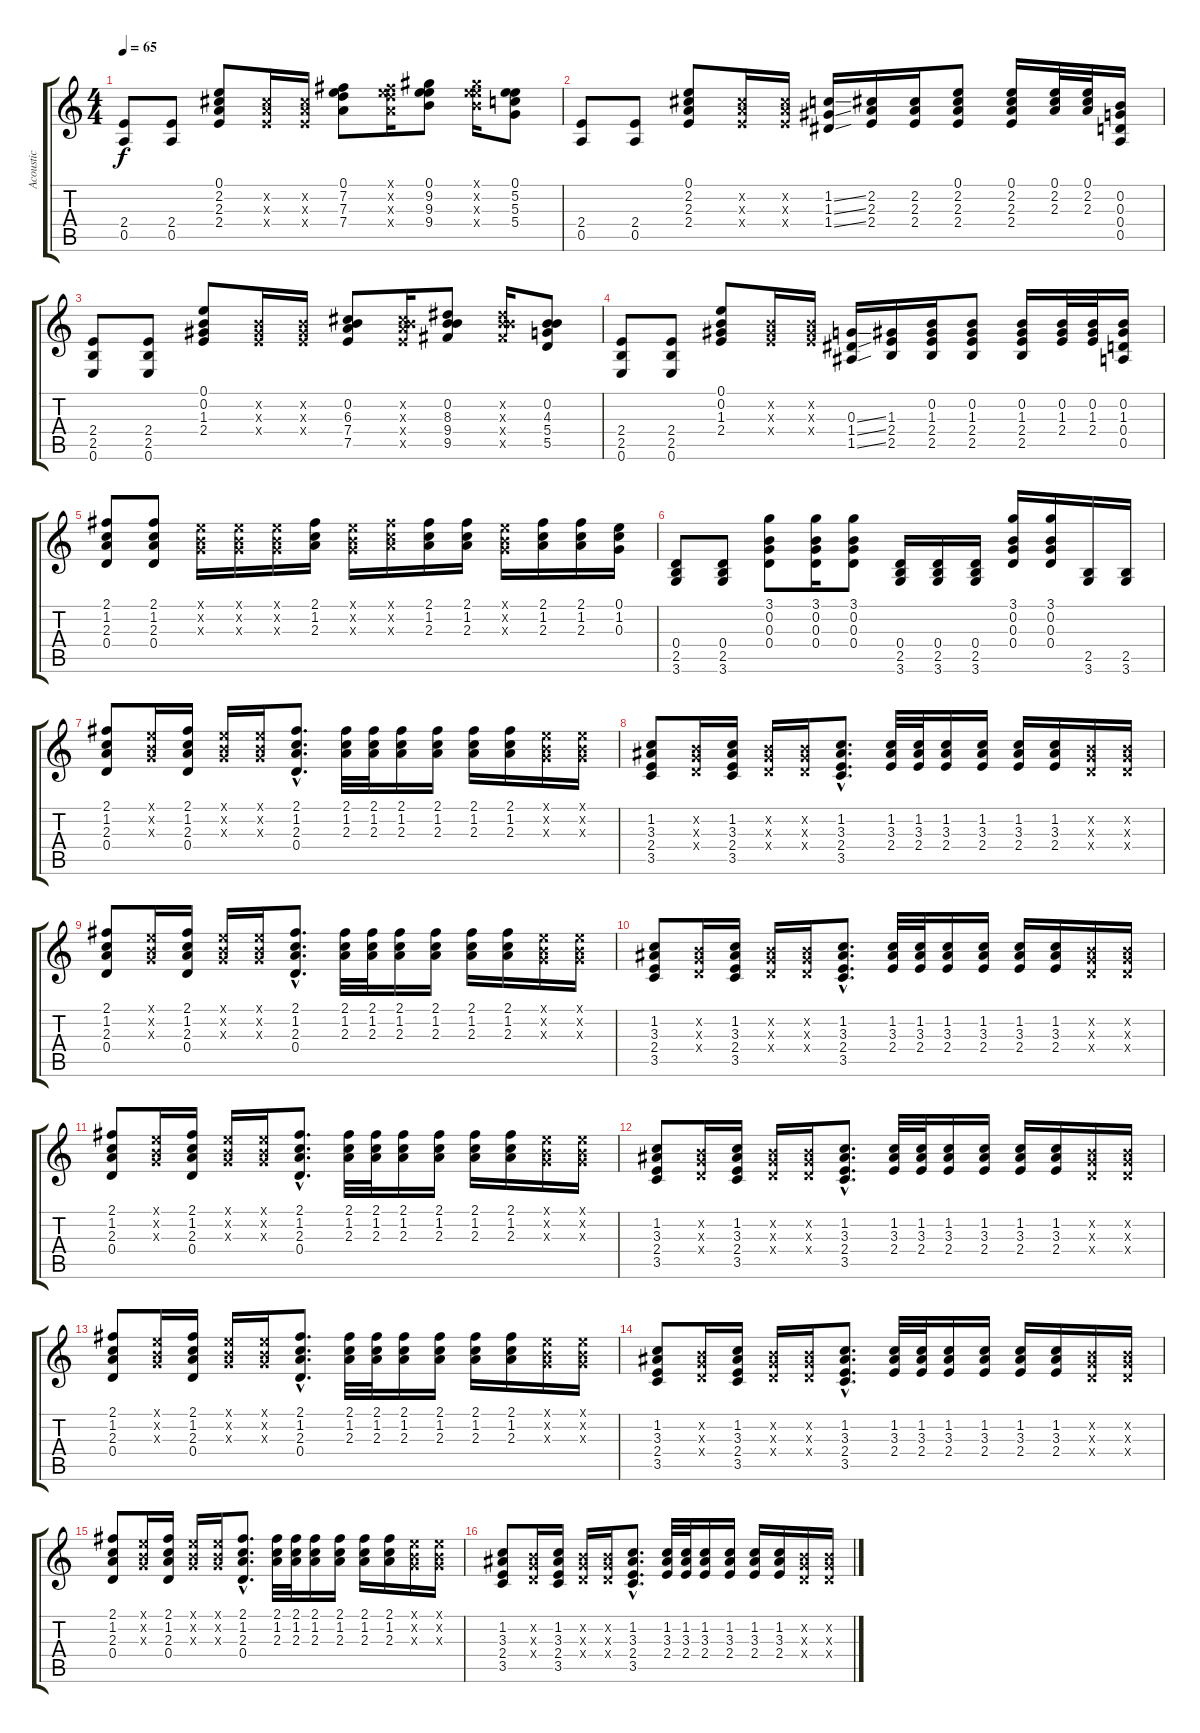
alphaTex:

\track ("Acoustic" "Acoustic") {instrument acousticguitarsteel}
\staff {score tabs}
\tuning (E4 B3 G3 D3 A2 E2) {hide}
\ts (4 4)
\tempo 65
\clef g2
\ks c
(2.4 0.5).8{dy f} (2.4 0.5).8 (0.1 2.2 2.3 2.4).8 (2.2{x} 2.3{x} 2.4{x}).16 (2.2{x} 2.3{x} 2.4{x}).16 (0.1 7.2 7.3 7.4).8 (0.1{x} 7.2{x} 7.3{x} 7.4{x}).16 (0.1 9.2 9.3 9.4).8 (0.1{x} 9.2{x} 9.3{x} 9.4{x}).16 (0.1 5.2 5.3 5.4).8 |
(2.4 0.5).8 (2.4 0.5).8 (0.1 2.2 2.3 2.4).8 (2.2{x} 2.3{x} 2.4{x}).16 (2.2{x} 2.3{x} 2.4{x}).16 (1.2{ss} 1.3{ss} 1.4{ss}).16 (2.2 2.3 2.4).16 (2.2 2.3 2.4).16 (0.1 2.2 2.3 2.4).8 (0.1 2.2 2.3 2.4).16 (0.1 2.2 2.3).32 (0.1 2.2 2.3).32 (0.2 0.3 0.4 0.5).16 |
(2.4 2.5 0.6).8 (2.4 2.5 0.6).8 (0.1 0.2 1.3 2.4).8 (0.2{x} 1.3{x} 2.4{x}).16 (0.2{x} 1.3{x} 2.4{x}).16 (0.2 6.3 7.4 7.5).8 (0.2{x} 6.3{x} 7.4{x} 7.5{x}).16 (0.2 8.3 9.4 9.5).8 (0.2{x} 8.3{x} 9.4{x} 9.5{x}).16 (0.2 4.3 5.4 5.5).8 |
(2.4 2.5 0.6).8 (2.4 2.5 0.6).8 (0.1 0.2 1.3 2.4).8 (0.2{x} 1.3{x} 2.4{x}).16 (0.2{x} 1.3{x} 2.4{x}).16 (0.3{ss} 1.4{ss} 1.5{ss}).16 (1.3 2.4 2.5).16 (0.2 1.3 2.4 2.5).16 (0.2 1.3 2.4 2.5).8 (0.2 1.3 2.4 2.5).16 (0.2 1.3 2.4).32 (0.2 1.3 2.4).32 (0.2 1.3 0.4 0.5).16 |
(2.1 1.2 2.3 0.4).8 (2.1 1.2 2.3 0.4).8 (0.1{x} 0.2{x} 0.3{x}).16 (0.1{x} 0.2{x} 0.3{x}).16 (0.1{x} 0.2{x} 0.3{x}).16 (2.1 1.2 2.3).16 (0.1{x} 0.2{x} 0.3{x}).16 (2.1{x} 1.2{x} 2.3{x}).16 (2.1 1.2 2.3).16 (2.1 1.2 2.3).16 (0.1{x} 0.2{x} 0.3{x}).16 (2.1 1.2 2.3).16 (2.1 1.2 2.3).16 (0.1 1.2 0.3).16 |
(0.4 2.5 3.6).8 (0.4 2.5 3.6).8 (3.1 0.2 0.3 0.4).8 (3.1 0.2 0.3 0.4).16 (3.1 0.2 0.3 0.4).8 (0.4 2.5 3.6).16 (0.4 2.5 3.6).16 (0.4 2.5 3.6).16 (3.1 0.2 0.3 0.4).16 (3.1 0.2 0.3 0.4).16 (2.5 3.6).16 (2.5 3.6).16 |
(2.1 1.2 2.3 0.4).8 (0.1{x} 0.2{x} 0.3{x}).16 (2.1 1.2 2.3 0.4).16 (0.1{x} 0.2{x} 0.3{x}).16 (0.1{x} 0.2{x} 0.3{x}).16 (2.1{hac} 1.2{hac} 2.3{hac} 0.4{hac}).8{d} (2.1 1.2 2.3).32 (2.1 1.2 2.3).32 (2.1 1.2 2.3).16 (2.1 1.2 2.3).16 (2.1 1.2 2.3).16 (2.1 1.2 2.3).16 (0.1{x} 0.2{x} 0.3{x}).16 (0.1{x} 0.2{x} 0.3{x}).16 |
(1.2 3.3 2.4 3.5).8 (0.2{x} 0.3{x} 0.4{x}).16 (1.2 3.3 2.4 3.5).16 (0.2{x} 0.3{x} 0.4{x}).16 (0.2{x} 0.3{x} 0.4{x}).16 (1.2{hac} 3.3{hac} 2.4{hac} 3.5{hac}).8{d} (1.2 3.3 2.4).32 (1.2 3.3 2.4).32 (1.2 3.3 2.4).16 (1.2 3.3 2.4).16 (1.2 3.3 2.4).16 (1.2 3.3 2.4).16 (0.2{x} 0.3{x} 0.4{x}).16 (0.2{x} 0.3{x} 0.4{x}).16 |
(2.1 1.2 2.3 0.4).8 (0.1{x} 0.2{x} 0.3{x}).16 (2.1 1.2 2.3 0.4).16 (0.1{x} 0.2{x} 0.3{x}).16 (0.1{x} 0.2{x} 0.3{x}).16 (2.1{hac} 1.2{hac} 2.3{hac} 0.4{hac}).8{d} (2.1 1.2 2.3).32 (2.1 1.2 2.3).32 (2.1 1.2 2.3).16 (2.1 1.2 2.3).16 (2.1 1.2 2.3).16 (2.1 1.2 2.3).16 (0.1{x} 0.2{x} 0.3{x}).16 (0.1{x} 0.2{x} 0.3{x}).16 |
(1.2 3.3 2.4 3.5).8 (0.2{x} 0.3{x} 0.4{x}).16 (1.2 3.3 2.4 3.5).16 (0.2{x} 0.3{x} 0.4{x}).16 (0.2{x} 0.3{x} 0.4{x}).16 (1.2{hac} 3.3{hac} 2.4{hac} 3.5{hac}).8{d} (1.2 3.3 2.4).32 (1.2 3.3 2.4).32 (1.2 3.3 2.4).16 (1.2 3.3 2.4).16 (1.2 3.3 2.4).16 (1.2 3.3 2.4).16 (0.2{x} 0.3{x} 0.4{x}).16 (0.2{x} 0.3{x} 0.4{x}).16 |
(2.1 1.2 2.3 0.4).8 (0.1{x} 0.2{x} 0.3{x}).16 (2.1 1.2 2.3 0.4).16 (0.1{x} 0.2{x} 0.3{x}).16 (0.1{x} 0.2{x} 0.3{x}).16 (2.1{hac} 1.2{hac} 2.3{hac} 0.4{hac}).8{d} (2.1 1.2 2.3).32 (2.1 1.2 2.3).32 (2.1 1.2 2.3).16 (2.1 1.2 2.3).16 (2.1 1.2 2.3).16 (2.1 1.2 2.3).16 (0.1{x} 0.2{x} 0.3{x}).16 (0.1{x} 0.2{x} 0.3{x}).16 |
(1.2 3.3 2.4 3.5).8 (0.2{x} 0.3{x} 0.4{x}).16 (1.2 3.3 2.4 3.5).16 (0.2{x} 0.3{x} 0.4{x}).16 (0.2{x} 0.3{x} 0.4{x}).16 (1.2{hac} 3.3{hac} 2.4{hac} 3.5{hac}).8{d} (1.2 3.3 2.4).32 (1.2 3.3 2.4).32 (1.2 3.3 2.4).16 (1.2 3.3 2.4).16 (1.2 3.3 2.4).16 (1.2 3.3 2.4).16 (0.2{x} 0.3{x} 0.4{x}).16 (0.2{x} 0.3{x} 0.4{x}).16 |
(2.1 1.2 2.3 0.4).8 (0.1{x} 0.2{x} 0.3{x}).16 (2.1 1.2 2.3 0.4).16 (0.1{x} 0.2{x} 0.3{x}).16 (0.1{x} 0.2{x} 0.3{x}).16 (2.1{hac} 1.2{hac} 2.3{hac} 0.4{hac}).8{d} (2.1 1.2 2.3).32 (2.1 1.2 2.3).32 (2.1 1.2 2.3).16 (2.1 1.2 2.3).16 (2.1 1.2 2.3).16 (2.1 1.2 2.3).16 (0.1{x} 0.2{x} 0.3{x}).16 (0.1{x} 0.2{x} 0.3{x}).16 |
(1.2 3.3 2.4 3.5).8 (0.2{x} 0.3{x} 0.4{x}).16 (1.2 3.3 2.4 3.5).16 (0.2{x} 0.3{x} 0.4{x}).16 (0.2{x} 0.3{x} 0.4{x}).16 (1.2{hac} 3.3{hac} 2.4{hac} 3.5{hac}).8{d} (1.2 3.3 2.4).32 (1.2 3.3 2.4).32 (1.2 3.3 2.4).16 (1.2 3.3 2.4).16 (1.2 3.3 2.4).16 (1.2 3.3 2.4).16 (0.2{x} 0.3{x} 0.4{x}).16 (0.2{x} 0.3{x} 0.4{x}).16 |
(2.1 1.2 2.3 0.4).8 (0.1{x} 0.2{x} 0.3{x}).16 (2.1 1.2 2.3 0.4).16 (0.1{x} 0.2{x} 0.3{x}).16 (0.1{x} 0.2{x} 0.3{x}).16 (2.1{hac} 1.2{hac} 2.3{hac} 0.4{hac}).8{d} (2.1 1.2 2.3).32 (2.1 1.2 2.3).32 (2.1 1.2 2.3).16 (2.1 1.2 2.3).16 (2.1 1.2 2.3).16 (2.1 1.2 2.3).16 (0.1{x} 0.2{x} 0.3{x}).16 (0.1{x} 0.2{x} 0.3{x}).16 |
(1.2 3.3 2.4 3.5).8 (0.2{x} 0.3{x} 0.4{x}).16 (1.2 3.3 2.4 3.5).16 (0.2{x} 0.3{x} 0.4{x}).16 (0.2{x} 0.3{x} 0.4{x}).16 (1.2{hac} 3.3{hac} 2.4{hac} 3.5{hac}).8{d} (1.2 3.3 2.4).32 (1.2 3.3 2.4).32 (1.2 3.3 2.4).16 (1.2 3.3 2.4).16 (1.2 3.3 2.4).16 (1.2 3.3 2.4).16 (0.2{x} 0.3{x} 0.4{x}).16 (0.2{x} 0.3{x} 0.4{x}).16
